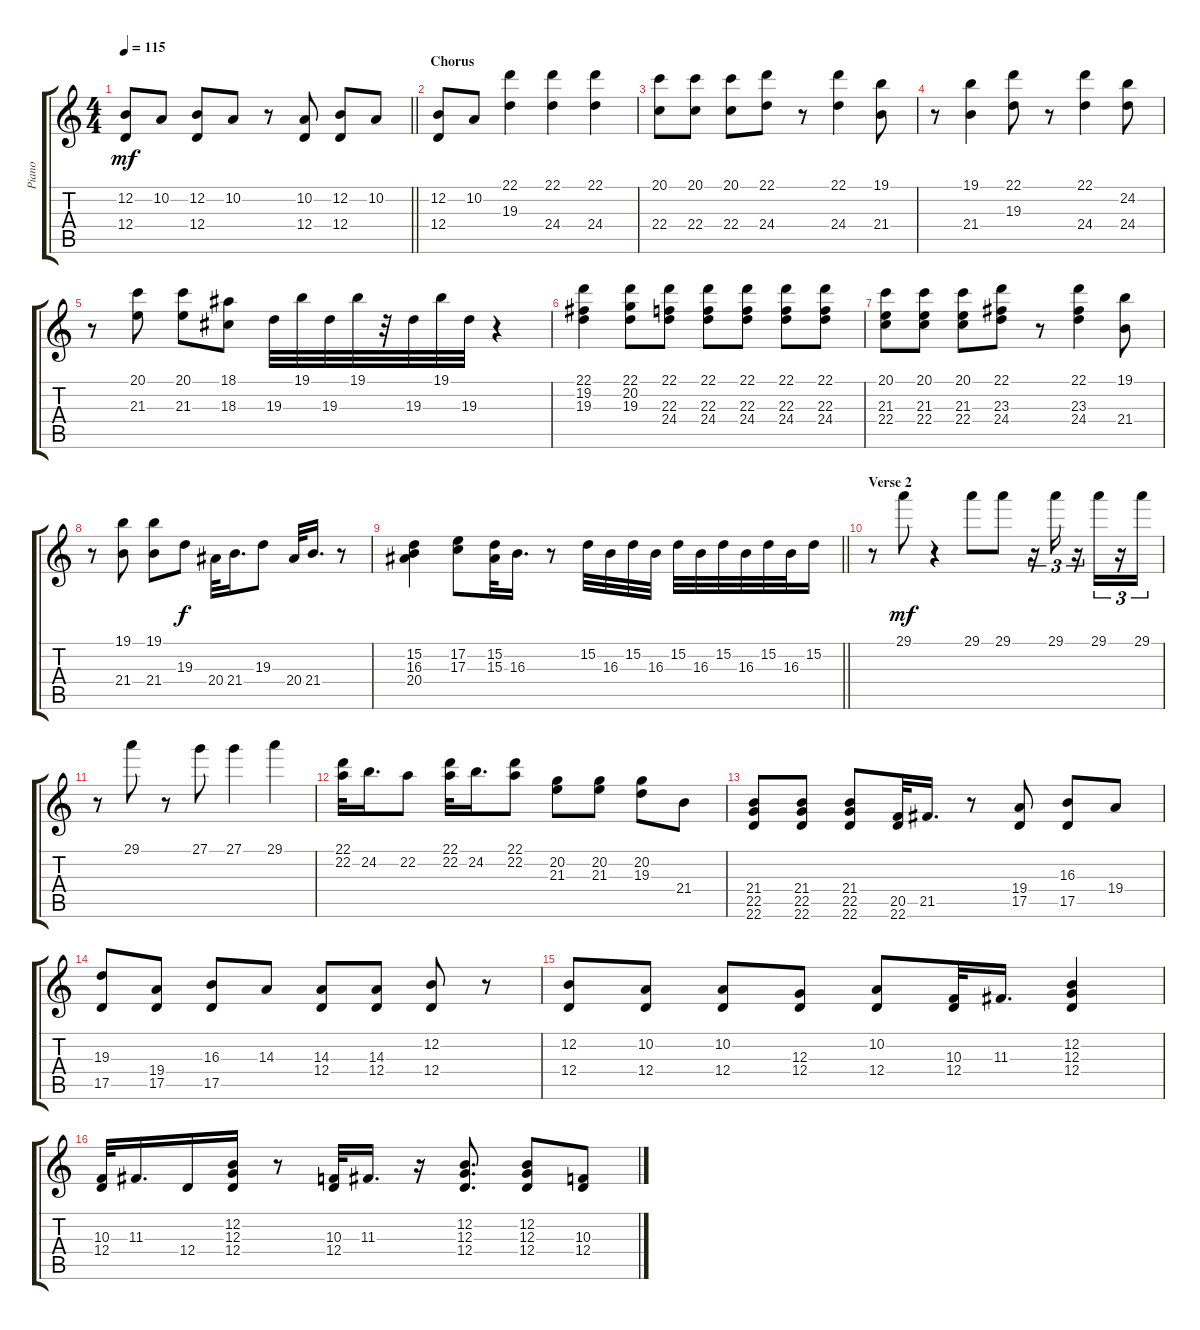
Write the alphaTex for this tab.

\track ("Piano" "Piano") {instrument acousticgrandpiano}
\staff {score tabs}
\tuning (E4 B3 G3 D3 A2 E2) {hide}
\ts (4 4)
\tempo 115
\clef g2
\barLineRight lightlight
\ks c
(12.2 12.4).8{dy mf} 10.2.8 (12.2 12.4).8 10.2.8 r.8 (10.2 12.4).8 (12.2 12.4).8 10.2.8 |
\section ("" "Chorus")
(12.2 12.4).8 10.2.8 (22.1 19.3).4 (22.1 24.4).4 (22.1 24.4).4 |
(20.1 22.4).8 (20.1 22.4).8 (20.1 22.4).8 (22.1 24.4).8 r.8 (22.1 24.4).4 (19.1 21.4).8 |
r.8 (19.1 21.4).4 (22.1 19.3).8 r.8 (22.1 24.4).4 (24.2 24.4).8 |
r.8 (20.1 21.3).8 (20.1 21.3).8 (18.1 18.3).8 19.3.32 19.1.32 19.3.32 19.1.32 r.32 19.3.32 19.1.32 19.3.32 r.4 |
(22.1 19.2 19.3).4 (22.1 20.2 19.3).8 (22.1 22.3 24.4).8 (22.1 22.3 24.4).8 (22.1 22.3 24.4).8 (22.1 22.3 24.4).8 (22.1 22.3 24.4).8 |
(20.1 21.3 22.4).8 (20.1 21.3 22.4).8 (20.1 21.3 22.4).8 (22.1 23.3 24.4).8 r.8 (22.1 23.3 24.4).4 (19.1 21.4).8 |
r.8 (19.1 21.4).8 (19.1 21.4).8 19.3.8{dy f} 20.4.32 21.4.16{d} 19.3.8 20.4.32 21.4.16{d} r.8 |
\barLineRight lightlight
(15.2 16.3 20.4).4 (17.2 17.3).8 (15.2 15.3).32 16.3.16{d} r.8 15.2.32 16.3.32 15.2.32 16.3.32 15.2.32 16.3.32 15.2.32 16.3.32 15.2.32 16.3.32 15.2.16 |
\section ("" "Verse 2")
r.8 29.1.8{dy mf} r.4 29.1.8 29.1.8 r.16{tu (3 2)} 29.1.16{tu (3 2)} r.16{tu (3 2)} 29.1.16{tu (3 2)} r.16{tu (3 2)} 29.1.16{tu (3 2)} |
r.8 29.1.8 r.8 27.1.8 27.1.4 29.1.4 |
(22.1 22.2).32 24.2.16{d} 22.2.8 (22.1 22.2).32 24.2.16{d} (22.1 22.2).8 (20.2 21.3).8 (20.2 21.3).8 (20.2 19.3).8 21.4.8 |
(21.4 22.5 22.6).8 (21.4 22.5 22.6).8 (21.4 22.5 22.6).8 (20.5 22.6).32 21.5.16{d} r.8 (19.4 17.5).8 (16.3 17.5).8 19.4.8 |
(19.3 17.5).8 (19.4 17.5).8 (16.3 17.5).8 14.3.8 (14.3 12.4).8 (14.3 12.4).8 (12.2 12.4).8 r.8 |
(12.2 12.4).8 (10.2 12.4).8 (10.2 12.4).8 (12.3 12.4).8 (10.2 12.4).8 (10.3 12.4).32 11.3.16{d} (12.2 12.3 12.4).4 |
(10.3 12.4).32 11.3.16{d} 12.4.16 (12.2 12.3 12.4).16 r.8 (10.3 12.4).32 11.3.16{d} r.16 (12.2 12.3 12.4).8{d} (12.2 12.3 12.4).8 (10.3 12.4).8
